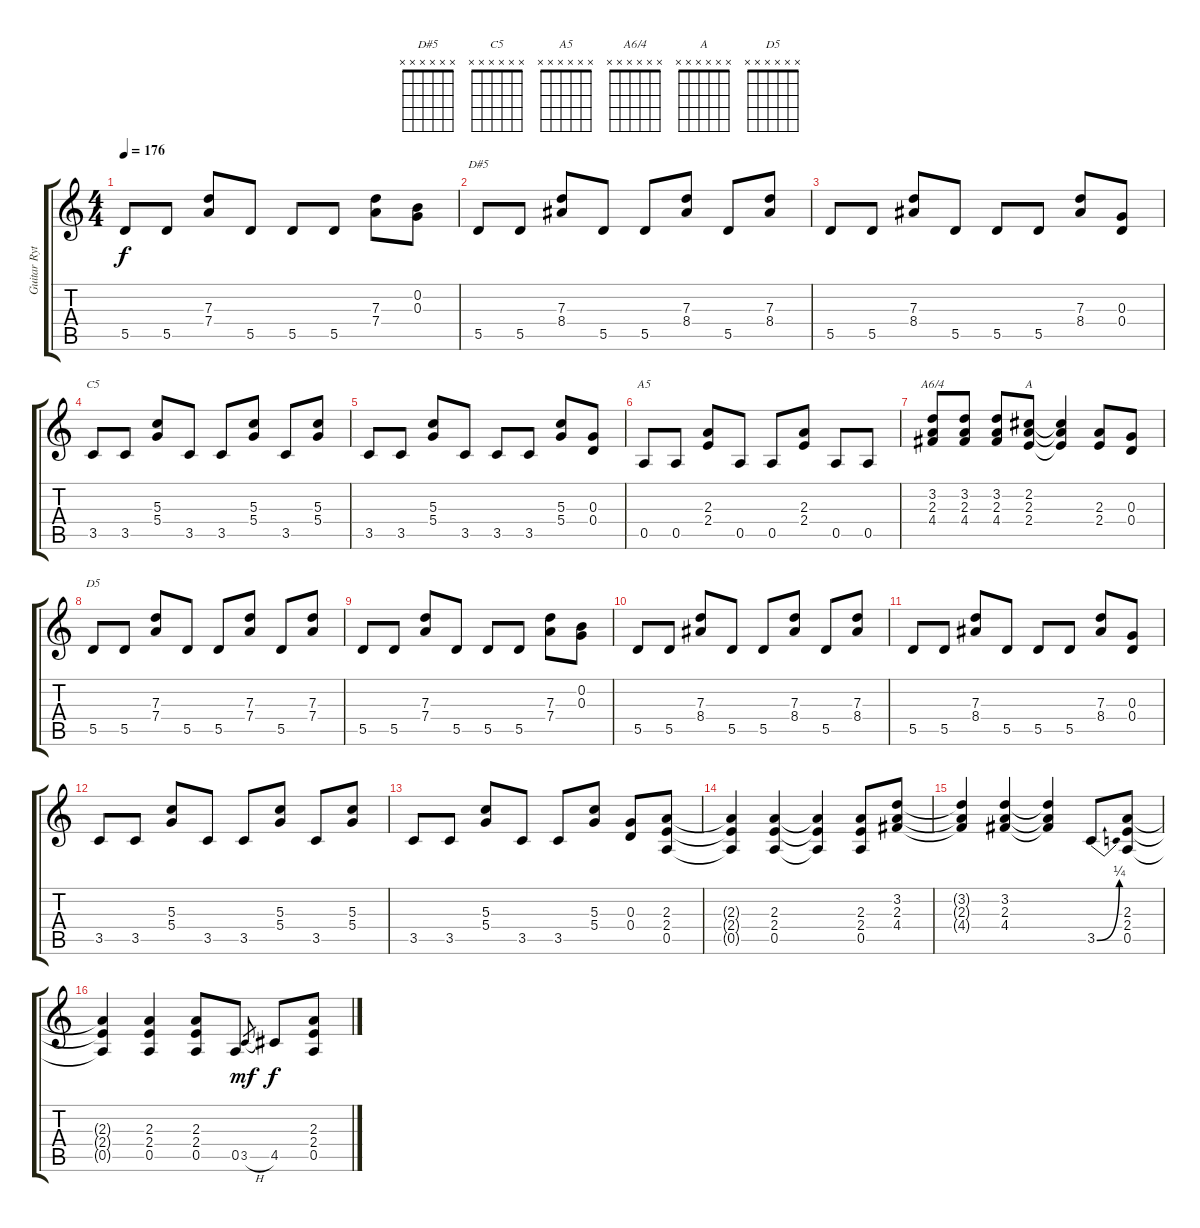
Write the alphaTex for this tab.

\track ("Guitar Rythm 1" "Guitar Ryt") {instrument overdrivenguitar}
\staff {score tabs}
\tuning (E4 B3 G3 D3 A2 E2) {hide}
\chord ("D#5" x x x x x x)
\chord ("C5" x x x x x x)
\chord ("A5" x x x x x x)
\chord ("A6/4" x x x x x x)
\chord ("A" x x x x x x)
\chord ("D5" x x x x x x)
\ts (4 4)
\tempo 176
\clef g2
\ks c
5.5.8{dy f} 5.5.8 (7.3 7.4).8 5.5.8 5.5.8 5.5.8 (7.3 7.4).8 (0.2 0.3).8 |
5.5.8{ch "D#5"} 5.5.8 (7.3 8.4).8 5.5.8 5.5.8 (7.3 8.4).8 5.5.8 (7.3 8.4).8 |
5.5.8 5.5.8 (7.3 8.4).8 5.5.8 5.5.8 5.5.8 (7.3 8.4).8 (0.3 0.4).8 |
3.5.8{ch "C5"} 3.5.8 (5.3 5.4).8 3.5.8 3.5.8 (5.3 5.4).8 3.5.8 (5.3 5.4).8 |
3.5.8 3.5.8 (5.3 5.4).8 3.5.8 3.5.8 3.5.8 (5.3 5.4).8 (0.3 0.4).8 |
0.5.8{ch "A5"} 0.5.8 (2.3 2.4).8 0.5.8 0.5.8 (2.3 2.4).8 0.5.8 0.5.8 |
(3.2 2.3 4.4).8{ch "A6/4"} (3.2 2.3 4.4).8 (3.2 2.3 4.4).8 (2.2 2.3 2.4).8{ch "A"} (2.2{t} 2.3{t} 2.4{t}).4 (2.3 2.4).8 (0.3 0.4).8 |
5.5.8{ch "D5"} 5.5.8 (7.3 7.4).8 5.5.8 5.5.8 (7.3 7.4).8 5.5.8 (7.3 7.4).8 |
5.5.8 5.5.8 (7.3 7.4).8 5.5.8 5.5.8 5.5.8 (7.3 7.4).8 (0.2 0.3).8 |
5.5.8 5.5.8 (7.3 8.4).8 5.5.8 5.5.8 (7.3 8.4).8 5.5.8 (7.3 8.4).8 |
5.5.8 5.5.8 (7.3 8.4).8 5.5.8 5.5.8 5.5.8 (7.3 8.4).8 (0.3 0.4).8 |
3.5.8 3.5.8 (5.3 5.4).8 3.5.8 3.5.8 (5.3 5.4).8 3.5.8 (5.3 5.4).8 |
3.5.8 3.5.8 (5.3 5.4).8 3.5.8 3.5.8 (5.3 5.4).8 (0.3 0.4).8 (2.3 2.4 0.5).8 |
(2.3{t} 2.4{t} 0.5{t}).4 (2.3 2.4 0.5).4 (2.3{t} 2.4{t} 0.5{t}).4 (2.3 2.4 0.5).8 (3.2 2.3 4.4).8 |
(3.2{t} 2.3{t} 4.4{t}).4 (3.2 2.3 4.4).4 (3.2{t} 2.3{t} 4.4{t}).4 3.5{be (bend 0 0 60 1)}.8 (2.3 2.4 0.5).8 |
(2.3{t} 2.4{t} 0.5{t}).4 (2.3 2.4 0.5).4 (2.3 2.4 0.5).8 0.5.8 3.5{h}.8{gr dy mf} 4.5.8{dy f} (2.3 2.4 0.5).8
